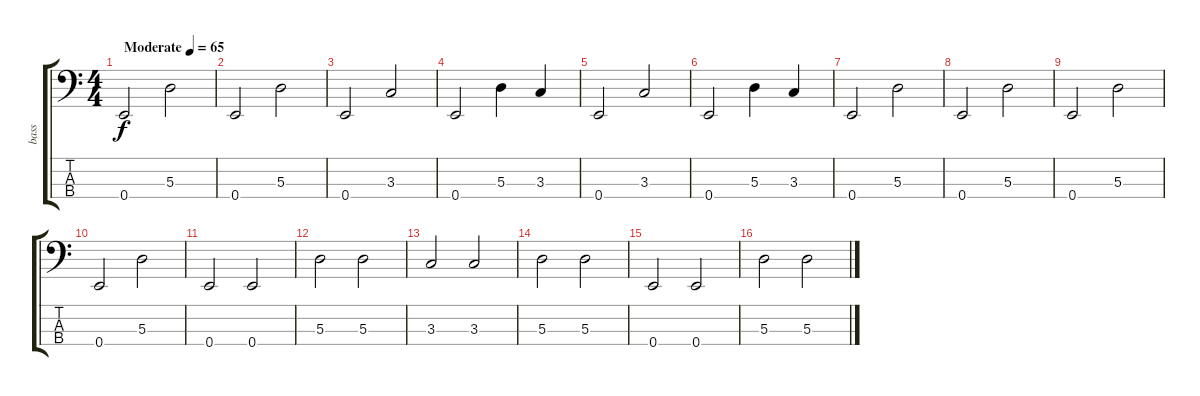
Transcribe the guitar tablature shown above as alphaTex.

\track ("bass" "bass") {instrument electricbassfinger}
\staff {score tabs}
\tuning (G2 D2 A1 E1) {hide}
\ts (4 4)
\tempo (65 "Moderate")
\clef f4
\ks c
0.4.2{dy f instrument electricbassfinger} 5.3.2 |
0.4.2 5.3.2 |
0.4.2 3.3.2 |
0.4.2 5.3.4 3.3.4 |
0.4.2 3.3.2 |
0.4.2 5.3.4 3.3.4 |
0.4.2 5.3.2 |
0.4.2 5.3.2 |
0.4.2 5.3.2 |
0.4.2 5.3.2 |
0.4.2 0.4.2 |
5.3.2 5.3.2 |
3.3.2 3.3.2 |
5.3.2 5.3.2 |
0.4.2 0.4.2 |
5.3.2 5.3.2
